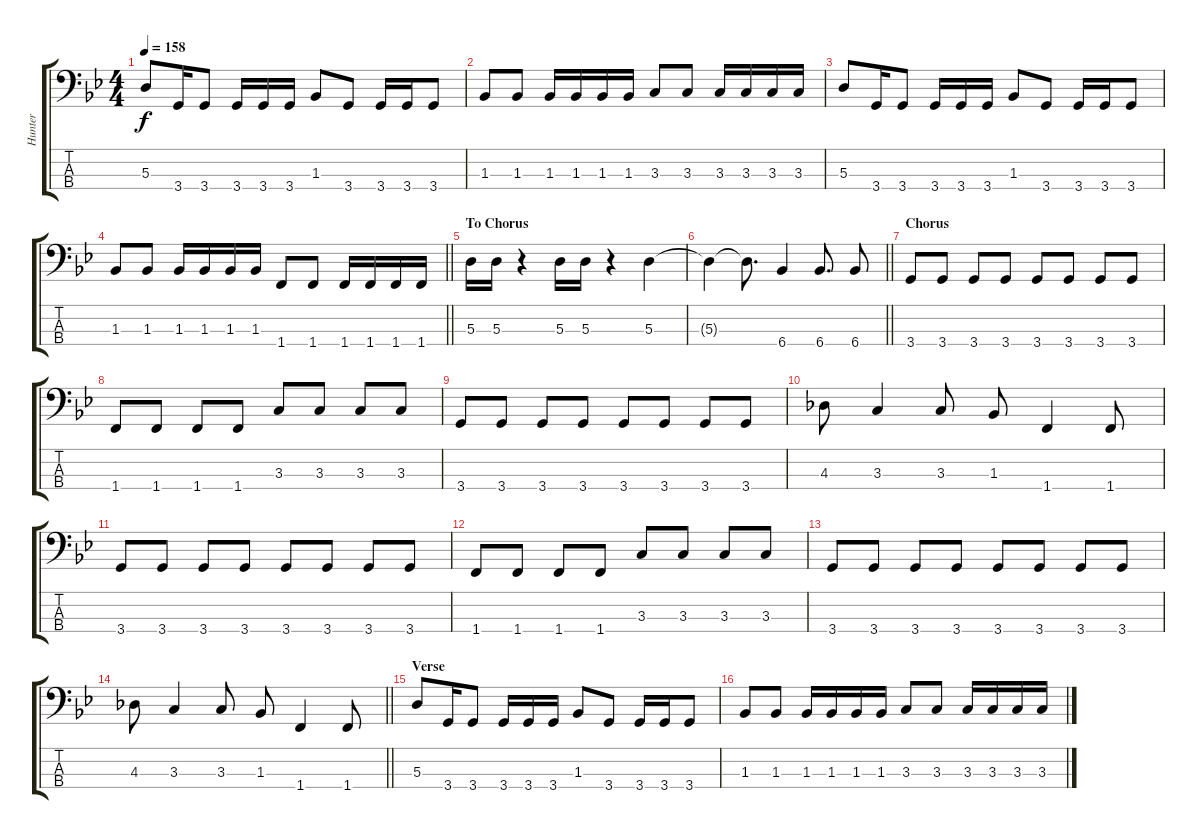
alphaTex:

\track ("Hunter" "Hunter") {instrument electricbasspick}
\staff {score tabs}
\tuning (G2 D2 A1 E1) {hide}
\ts (4 4)
\tempo 158
\clef f4
\ks gminor
5.3.8{dy f} 3.4.16 3.4.8 3.4.16 3.4.16 3.4.16 1.3.8 3.4.8 3.4.16 3.4.16 3.4.8 |
1.3.8 1.3.8 1.3.16 1.3.16 1.3.16 1.3.16 3.3.8 3.3.8 3.3.16 3.3.16 3.3.16 3.3.16 |
5.3.8 3.4.16 3.4.8 3.4.16 3.4.16 3.4.16 1.3.8 3.4.8 3.4.16 3.4.16 3.4.8 |
\barLineRight lightlight
1.3.8 1.3.8 1.3.16 1.3.16 1.3.16 1.3.16 1.4.8 1.4.8 1.4.16 1.4.16 1.4.16 1.4.16 |
\section ("" "To Chorus")
5.3.16 5.3.16 r.4 5.3.16 5.3.16 r.4 5.3.4 |
\barLineRight lightlight
5.3{t}.4 5.3{t}.8{d} 6.4.4 6.4.8{d} 6.4.8 |
\section ("" "Chorus")
3.4.8 3.4.8 3.4.8 3.4.8 3.4.8 3.4.8 3.4.8 3.4.8 |
1.4.8 1.4.8 1.4.8 1.4.8 3.3.8 3.3.8 3.3.8 3.3.8 |
3.4.8 3.4.8 3.4.8 3.4.8 3.4.8 3.4.8 3.4.8 3.4.8 |
4.3.8 3.3.4 3.3.8 1.3.8 1.4.4 1.4.8 |
3.4.8 3.4.8 3.4.8 3.4.8 3.4.8 3.4.8 3.4.8 3.4.8 |
1.4.8 1.4.8 1.4.8 1.4.8 3.3.8 3.3.8 3.3.8 3.3.8 |
3.4.8 3.4.8 3.4.8 3.4.8 3.4.8 3.4.8 3.4.8 3.4.8 |
\barLineRight lightlight
4.3.8 3.3.4 3.3.8 1.3.8 1.4.4 1.4.8 |
\section ("" "Verse")
5.3.8 3.4.16 3.4.8 3.4.16 3.4.16 3.4.16 1.3.8 3.4.8 3.4.16 3.4.16 3.4.8 |
1.3.8 1.3.8 1.3.16 1.3.16 1.3.16 1.3.16 3.3.8 3.3.8 3.3.16 3.3.16 3.3.16 3.3.16
